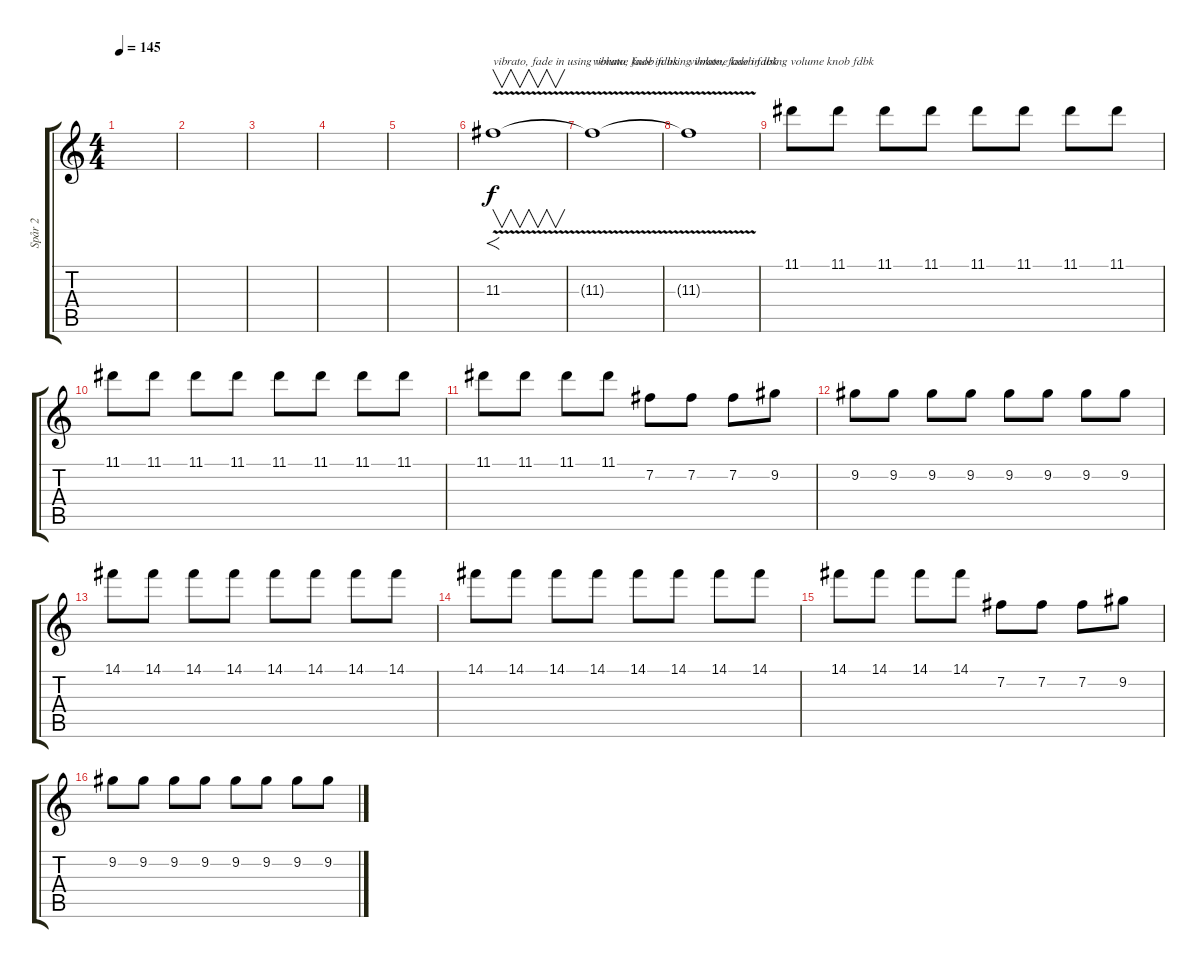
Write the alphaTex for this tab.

\track ("Spår 2" "Spår 2") {instrument overdrivenguitar}
\staff {score tabs}
\tuning (E4 B3 G3 D3 A2 E2) {hide}
\ts (4 4)
\tempo 145
\clef g2
\ks c
|
|
|
|
|
11.3{v}.1{f v txt "vibrato, fade in using volume knob fdbk"} |
11.3{v t}.1{txt "vibrato, fade in using volume knob fdbk"} |
11.3{t}.1{txt "vibrato, fade in using volume knob fdbk"} |
11.1.8 11.1.8 11.1.8 11.1.8 11.1.8 11.1.8 11.1.8 11.1.8 |
11.1.8 11.1.8 11.1.8 11.1.8 11.1.8 11.1.8 11.1.8 11.1.8 |
11.1.8 11.1.8 11.1.8 11.1.8 7.2.8 7.2.8 7.2.8 9.2.8 |
9.2.8 9.2.8 9.2.8 9.2.8 9.2.8 9.2.8 9.2.8 9.2.8 |
14.1.8 14.1.8 14.1.8 14.1.8 14.1.8 14.1.8 14.1.8 14.1.8 |
14.1.8 14.1.8 14.1.8 14.1.8 14.1.8 14.1.8 14.1.8 14.1.8 |
14.1.8 14.1.8 14.1.8 14.1.8 7.2.8 7.2.8 7.2.8 9.2.8 |
9.2.8 9.2.8 9.2.8 9.2.8 9.2.8 9.2.8 9.2.8 9.2.8
